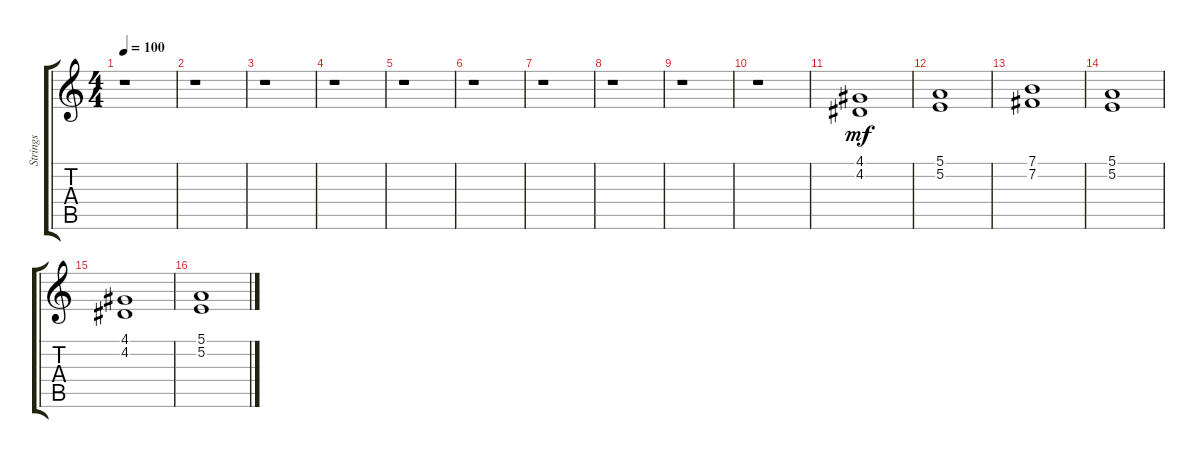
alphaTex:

\track ("Strings" "Strings") {instrument stringensemble1}
\staff {score tabs}
\tuning (E4 B3 G3 D3 A2 E2) {hide}
\ts (4 4)
\tempo 100
\clef g2
\ks c
r.1{dy mf} |
r.1 |
r.1 |
r.1 |
r.1 |
r.1 |
r.1 |
r.1 |
r.1 |
r.1 |
(4.1 4.2).1{volume 10 instrument churchorgan} |
(5.1 5.2).1{volume 10 instrument churchorgan} |
(7.1 7.2).1{volume 10 instrument churchorgan} |
(5.1 5.2).1{volume 10 instrument churchorgan} |
(4.1 4.2).1{volume 10 instrument churchorgan} |
(5.1 5.2).1{volume 10 instrument churchorgan}
